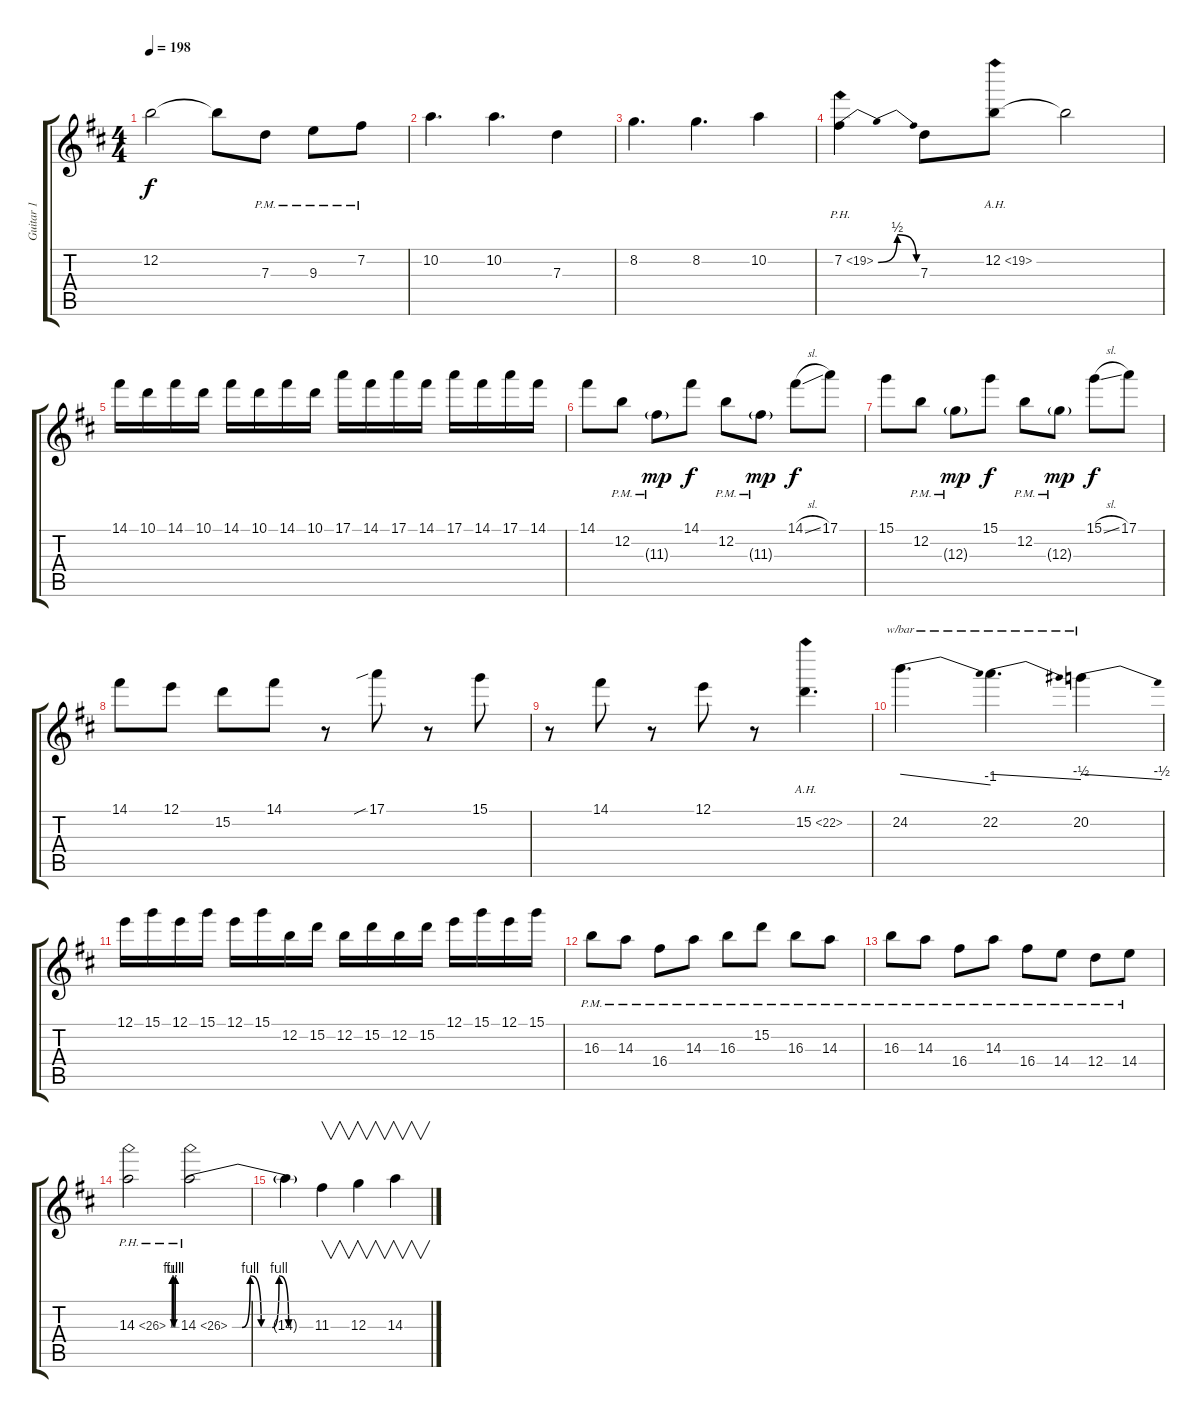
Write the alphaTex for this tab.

\track ("Guitar 1" "Guitar 1") {instrument distortionguitar}
\staff {score tabs}
\tuning (E4 B3 G3 D3 A2 E2) {hide}
\ts (4 4)
\tempo 198
\clef g2
\ks bminor
12.2{t}.2{dy f} 12.2{t}.8 7.3{pm}.8 9.3{pm}.8 7.2{pm}.8 |
10.2.4{d} 10.2.4{d} 7.3.4 |
8.2.4{d} 8.2.4{d} 10.2.4 |
7.2{be (bendrelease 0 0 15 2 15 2 60 0) ph 12}.4 7.3.8 12.2{ah 7}.8 12.2{t}.2 |
14.1.16 10.1.16 14.1.16 10.1.16 14.1.16 10.1.16 14.1.16 10.1.16 17.1.16 14.1.16 17.1.16 14.1.16 17.1.16 14.1.16 17.1.16 14.1.16 |
14.1.8 12.2{pm}.8 11.3{g pm}.8{dy mp} 14.1.8{dy f} 12.2{pm}.8 11.3{g pm}.8{dy mp} 14.1{sl}.8{dy f} 17.1.8 |
15.1.8 12.2{pm}.8 12.3{g pm}.8{dy mp} 15.1.8{dy f} 12.2{pm}.8 12.3{g pm}.8{dy mp} 15.1{sl}.8{dy f} 17.1.8 |
14.1.8 12.1.8 15.2.8 14.1.8 r.8 17.1{sib}.8 r.8 15.1.8 |
r.8 14.1.8 r.8 12.1.8 r.8 15.2{ah 7}.4{d} |
24.2.4{d tbe (dive default 0 0 60 -4)} 22.2.4{d tbe (dive default 0 0 60 -2)} 20.2.4{tbe (dive default 0 0 60 -2)} |
12.1.16 15.1.16 12.1.16 15.1.16 12.1.16 15.1.16 12.2.16 15.2.16 12.2.16 15.2.16 12.2.16 15.2.16 12.1.16 15.1.16 12.1.16 15.1.16 |
16.3{pm}.8 14.3{pm}.8 16.4{pm}.8 14.3{pm}.8 16.3{pm}.8 15.2{pm}.8 16.3{pm}.8 14.3{pm}.8 |
16.3{pm}.8 14.3{pm}.8 16.4{pm}.8 14.3{pm}.8 16.4{pm}.8 14.4{pm}.8 12.4{pm}.8 14.4{pm}.8 |
14.3{be (custom 0 0 10 0 15 4 28 4 30 0 40 0 45 4 60 4) ph 12}.2 14.3{be (custom 0 0 7 0 13 4 21 0 29 0 34 4 41 0 50 0 60 0) ph 12}.2 |
14.3{t}.4 11.3.4{v} 12.3.4{v} 14.3.4{v}
